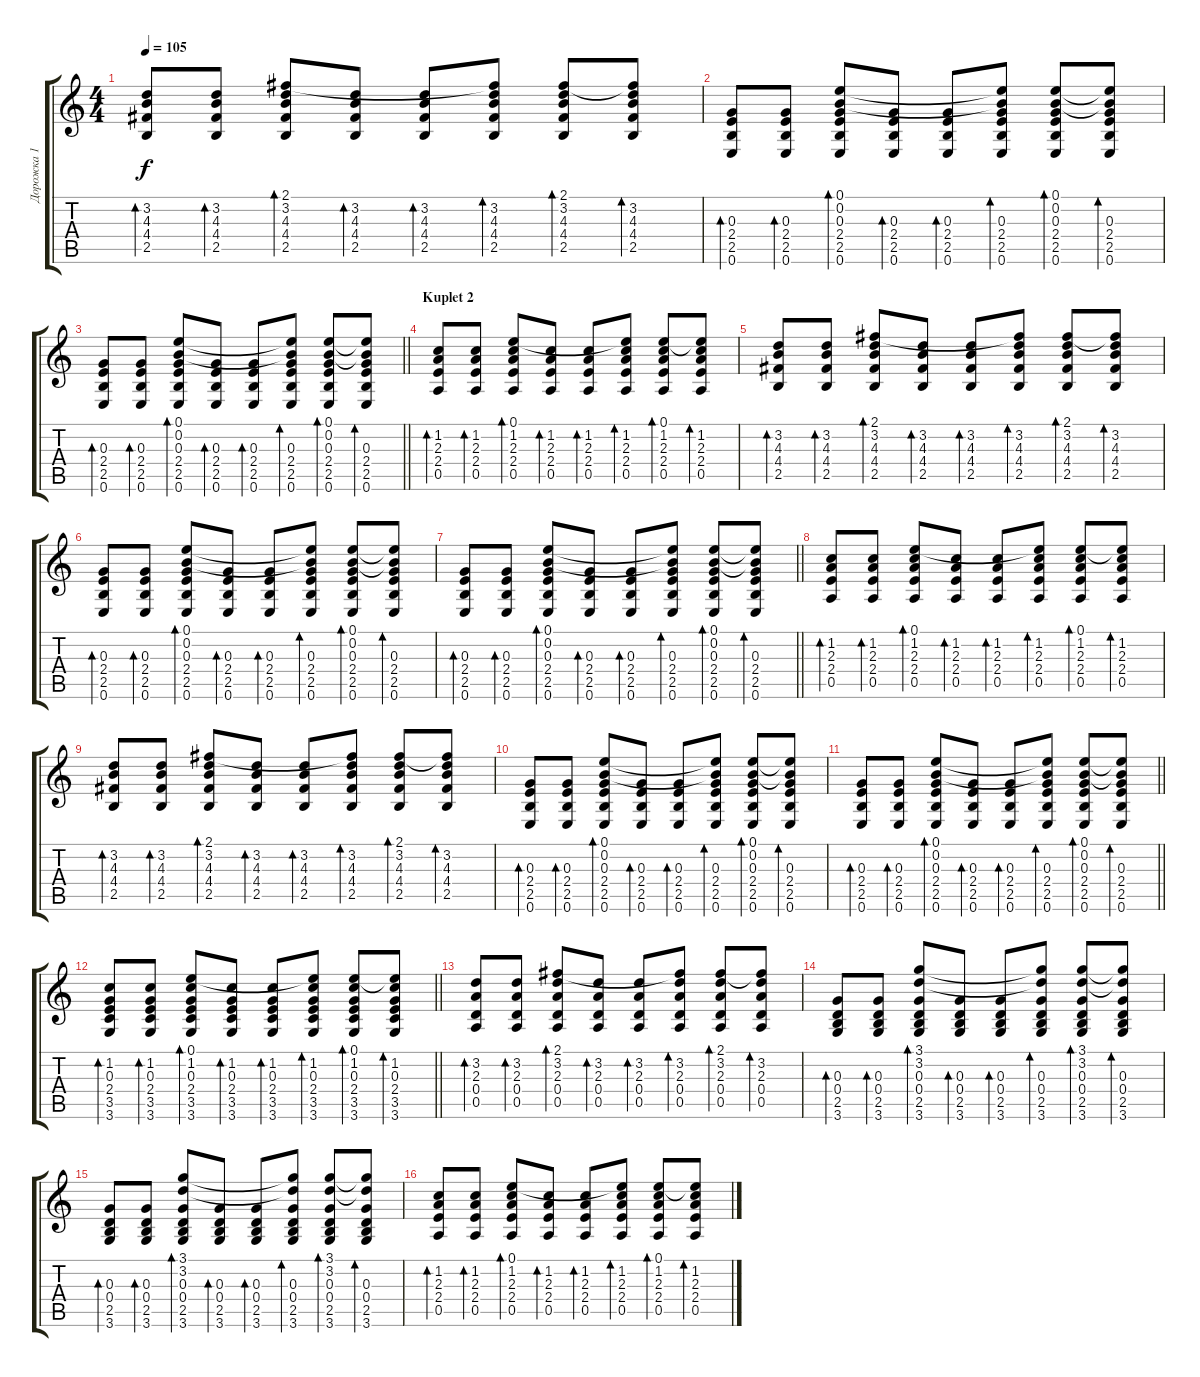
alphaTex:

\track ("Дорожка 1" "Дорожка 1") {instrument acousticguitarsteel}
\staff {score tabs}
\tuning (E4 B3 G3 D3 A2 E2) {hide}
\ts (4 4)
\tempo 105
\clef g2
\ks c
(3.2 4.3 4.4 2.5).8{bd 30 dy f} (3.2 4.3 4.4 2.5).8{bd 30} (2.1 3.2 4.3 4.4 2.5).8{bd 30} (3.2 4.3 4.4 2.5).8{bd 30} (3.2 4.3 4.4 2.5).8{bd 30} (2.1{t} 3.2 4.3 4.4 2.5).8{bd 30} (2.1 3.2 4.3 4.4 2.5).8{bd 30} (2.1{t} 3.2 4.3 4.4 2.5).8{bd 30} |
(0.3 2.4 2.5 0.6).8{bd 30} (0.3 2.4 2.5 0.6).8{bd 30} (0.1 0.2 0.3 2.4 2.5 0.6).8{bd 30} (0.3 2.4 2.5 0.6).8{bd 30} (0.3 2.4 2.5 0.6).8{bd 30} (0.1{t} 0.2{t} 0.3 2.4 2.5 0.6).8{bd 30} (0.1 0.2 0.3 2.4 2.5 0.6).8{bd 30} (0.1{t} 0.2{t} 0.3 2.4 2.5 0.6).8{bd 30} |
\barLineRight lightlight
(0.3 2.4 2.5 0.6).8{bd 30} (0.3 2.4 2.5 0.6).8{bd 30} (0.1 0.2 0.3 2.4 2.5 0.6).8{bd 30} (0.3 2.4 2.5 0.6).8{bd 30} (0.3 2.4 2.5 0.6).8{bd 30} (0.1{t} 0.2{t} 0.3 2.4 2.5 0.6).8{bd 30} (0.1 0.2 0.3 2.4 2.5 0.6).8{bd 30} (0.1{t} 0.2{t} 0.3 2.4 2.5 0.6).8{bd 30} |
\section ("" "Kuplet 2")
(1.2 2.3 2.4 0.5).8{bd 30} (1.2 2.3 2.4 0.5).8{bd 30} (0.1 1.2 2.3 2.4 0.5).8{bd 30} (1.2 2.3 2.4 0.5).8{bd 30} (1.2 2.3 2.4 0.5).8{bd 30} (0.1{t} 1.2 2.3 2.4 0.5).8{bd 30} (0.1 1.2 2.3 2.4 0.5).8{bd 30} (0.1{t} 1.2 2.3 2.4 0.5).8{bd 30} |
(3.2 4.3 4.4 2.5).8{bd 30} (3.2 4.3 4.4 2.5).8{bd 30} (2.1 3.2 4.3 4.4 2.5).8{bd 30} (3.2 4.3 4.4 2.5).8{bd 30} (3.2 4.3 4.4 2.5).8{bd 30} (2.1{t} 3.2 4.3 4.4 2.5).8{bd 30} (2.1 3.2 4.3 4.4 2.5).8{bd 30} (2.1{t} 3.2 4.3 4.4 2.5).8{bd 30} |
(0.3 2.4 2.5 0.6).8{bd 30} (0.3 2.4 2.5 0.6).8{bd 30} (0.1 0.2 0.3 2.4 2.5 0.6).8{bd 30} (0.3 2.4 2.5 0.6).8{bd 30} (0.3 2.4 2.5 0.6).8{bd 30} (0.1{t} 0.2{t} 0.3 2.4 2.5 0.6).8{bd 30} (0.1 0.2 0.3 2.4 2.5 0.6).8{bd 30} (0.1{t} 0.2{t} 0.3 2.4 2.5 0.6).8{bd 30} |
\barLineRight lightlight
(0.3 2.4 2.5 0.6).8{bd 30} (0.3 2.4 2.5 0.6).8{bd 30} (0.1 0.2 0.3 2.4 2.5 0.6).8{bd 30} (0.3 2.4 2.5 0.6).8{bd 30} (0.3 2.4 2.5 0.6).8{bd 30} (0.1{t} 0.2{t} 0.3 2.4 2.5 0.6).8{bd 30} (0.1 0.2 0.3 2.4 2.5 0.6).8{bd 30} (0.1{t} 0.2{t} 0.3 2.4 2.5 0.6).8{bd 30} |
(1.2 2.3 2.4 0.5).8{bd 30} (1.2 2.3 2.4 0.5).8{bd 30} (0.1 1.2 2.3 2.4 0.5).8{bd 30} (1.2 2.3 2.4 0.5).8{bd 30} (1.2 2.3 2.4 0.5).8{bd 30} (0.1{t} 1.2 2.3 2.4 0.5).8{bd 30} (0.1 1.2 2.3 2.4 0.5).8{bd 30} (0.1{t} 1.2 2.3 2.4 0.5).8{bd 30} |
(3.2 4.3 4.4 2.5).8{bd 30} (3.2 4.3 4.4 2.5).8{bd 30} (2.1 3.2 4.3 4.4 2.5).8{bd 30} (3.2 4.3 4.4 2.5).8{bd 30} (3.2 4.3 4.4 2.5).8{bd 30} (2.1{t} 3.2 4.3 4.4 2.5).8{bd 30} (2.1 3.2 4.3 4.4 2.5).8{bd 30} (2.1{t} 3.2 4.3 4.4 2.5).8{bd 30} |
(0.3 2.4 2.5 0.6).8{bd 30} (0.3 2.4 2.5 0.6).8{bd 30} (0.1 0.2 0.3 2.4 2.5 0.6).8{bd 30} (0.3 2.4 2.5 0.6).8{bd 30} (0.3 2.4 2.5 0.6).8{bd 30} (0.1{t} 0.2{t} 0.3 2.4 2.5 0.6).8{bd 30} (0.1 0.2 0.3 2.4 2.5 0.6).8{bd 30} (0.1{t} 0.2{t} 0.3 2.4 2.5 0.6).8{bd 30} |
\barLineRight lightlight
(0.3 2.4 2.5 0.6).8{bd 30} (0.3 2.4 2.5 0.6).8{bd 30} (0.1 0.2 0.3 2.4 2.5 0.6).8{bd 30} (0.3 2.4 2.5 0.6).8{bd 30} (0.3 2.4 2.5 0.6).8{bd 30} (0.1{t} 0.2{t} 0.3 2.4 2.5 0.6).8{bd 30} (0.1 0.2 0.3 2.4 2.5 0.6).8{bd 30} (0.1{t} 0.2{t} 0.3 2.4 2.5 0.6).8{bd 30} |
\barLineRight lightlight
(1.2 0.3 2.4 3.5 3.6).8{bd 30} (1.2 0.3 2.4 3.5 3.6).8{bd 30} (0.1 1.2 0.3 2.4 3.5 3.6).8{bd 30} (1.2 0.3 2.4 3.5 3.6).8{bd 30} (1.2 0.3 2.4 3.5 3.6).8{bd 30} (0.1{t} 1.2 0.3 2.4 3.5 3.6).8{bd 30} (0.1 1.2 0.3 2.4 3.5 3.6).8{bd 30} (0.1{t} 1.2 0.3 2.4 3.5 3.6).8{bd 30} |
(3.2 2.3 0.4 0.5).8{bd 30} (3.2 2.3 0.4 0.5).8{bd 30} (2.1 3.2 2.3 0.4 0.5).8{bd 30} (3.2 2.3 0.4 0.5).8{bd 30} (3.2 2.3 0.4 0.5).8{bd 30} (2.1{t} 3.2 2.3 0.4 0.5).8{bd 30} (2.1 3.2 2.3 0.4 0.5).8{bd 30} (2.1{t} 3.2 2.3 0.4 0.5).8{bd 30} |
(0.3 0.4 2.5 3.6).8{bd 30} (0.3 0.4 2.5 3.6).8{bd 30} (3.1 3.2 0.3 0.4 2.5 3.6).8{bd 30} (0.3 0.4 2.5 3.6).8{bd 30} (0.3 0.4 2.5 3.6).8{bd 30} (3.1{t} 3.2{t} 0.3 0.4 2.5 3.6).8{bd 30} (3.1 3.2 0.3 0.4 2.5 3.6).8{bd 30} (3.1{t} 3.2{t} 0.3 0.4 2.5 3.6).8{bd 30} |
(0.3 0.4 2.5 3.6).8{bd 30} (0.3 0.4 2.5 3.6).8{bd 30} (3.1 3.2 0.3 0.4 2.5 3.6).8{bd 30} (0.3 0.4 2.5 3.6).8{bd 30} (0.3 0.4 2.5 3.6).8{bd 30} (3.1{t} 3.2{t} 0.3 0.4 2.5 3.6).8{bd 30} (3.1 3.2 0.3 0.4 2.5 3.6).8{bd 30} (3.1{t} 3.2{t} 0.3 0.4 2.5 3.6).8{bd 30} |
(1.2 2.3 2.4 0.5).8{bd 30} (1.2 2.3 2.4 0.5).8{bd 30} (0.1 1.2 2.3 2.4 0.5).8{bd 30} (1.2 2.3 2.4 0.5).8{bd 30} (1.2 2.3 2.4 0.5).8{bd 30} (0.1{t} 1.2 2.3 2.4 0.5).8{bd 30} (0.1 1.2 2.3 2.4 0.5).8{bd 30} (0.1{t} 1.2 2.3 2.4 0.5).8{bd 30}
